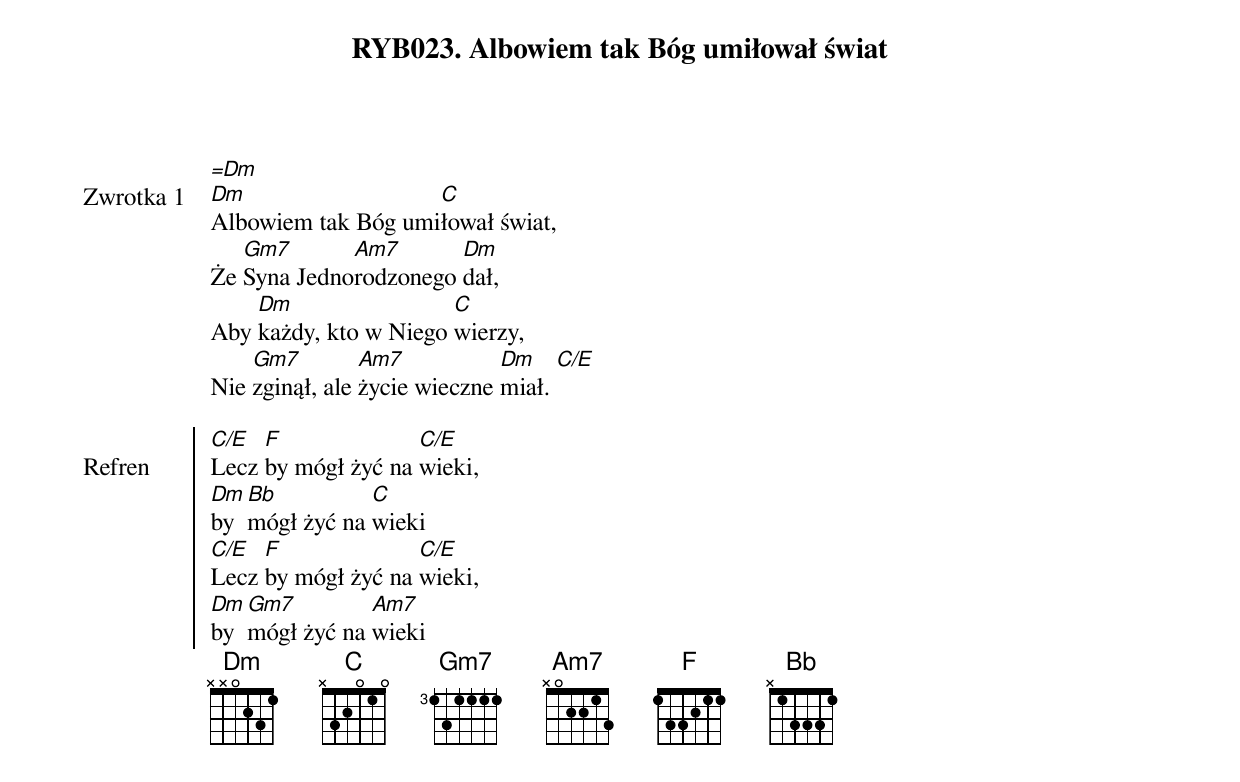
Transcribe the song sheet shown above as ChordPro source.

{title: RYB023. Albowiem tak Bóg umiłował świat}
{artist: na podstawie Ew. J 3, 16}

{start_of_verse: Zwrotka 1}
[=Dm]
[Dm]Albowiem tak Bóg umi[C]łował świat,
Że [Gm7]Syna Jedno[Am7]rodzonego [Dm]dał,
Aby [Dm]każdy, kto w Niego [C]wierzy,
Nie [Gm7]zginął, ale [Am7]życie wieczne [Dm]miał. [C/E]
{end_of_verse: Zwrotka 1}

{start_of_chorus: Refren}
[C/E]Lecz [F]by mógł żyć na [C/E]wieki,
[Dm]by [Bb]mógł żyć na [C]wieki
[C/E]Lecz [F]by mógł żyć na [C/E]wieki,
[Dm]by [Gm7]mógł żyć na [Am7]wieki
{end_of_chorus: Refren}
